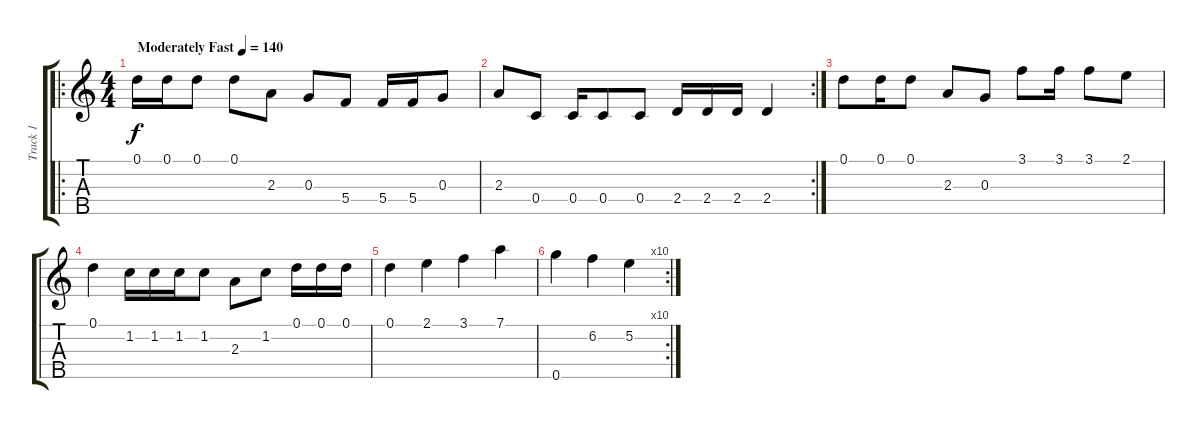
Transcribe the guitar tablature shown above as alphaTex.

\track ("Track 1" "Track 1") {instrument banjo}
\staff {score tabs}
\tuning (D4 B3 G3 C3 G4) {hide}
\displaytranspose 12
\ro
\ts (4 4)
\tempo (140 "Moderately Fast")
\clef g2
\ks c
0.1.16{dy f instrument banjo} 0.1.16 0.1.8 0.1.8 2.3.8 0.3.8 5.4.8 5.4.16 5.4.16 0.3.8 |
\rc 2
2.3.8 0.4.8 0.4.16 0.4.8 0.4.8 2.4.16 2.4.16 2.4.16 2.4.4 |
0.1.8 0.1.16 0.1.8 2.3.8 0.3.8 3.1.8 3.1.16 3.1.8 2.1.8 |
0.1.4 1.2.16 1.2.16 1.2.16 1.2.8 2.3.8 1.2.8 0.1.16 0.1.16 0.1.16 |
0.1.4 2.1.4 3.1.4 7.1.4 |
\rc 10
0.5.4 6.2.4 5.2.4
